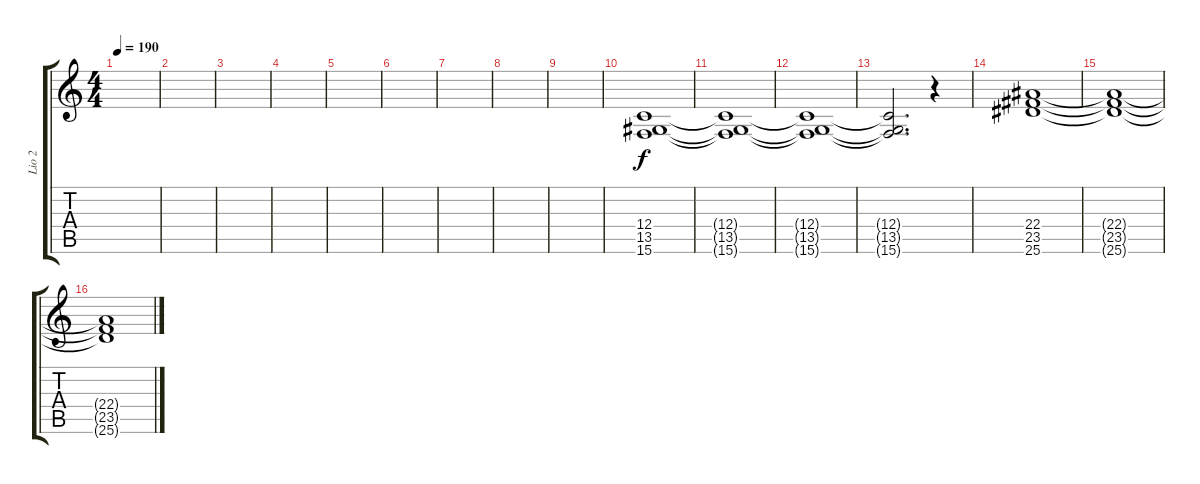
\track ("Lio 2" "Lio 2") {instrument stringensemble1}
\staff {score tabs}
\tuning (D4 A3 F3 C3 G2 D2) {hide}
\ts (4 4)
\tempo 190
\clef g2
\ks c
|
|
|
|
|
|
|
|
|
(12.4 13.5 15.6).1 |
(12.4{t} 13.5{t} 15.6{t}).1 |
(12.4{t} 13.5{t} 15.6{t}).1 |
(12.4{t} 13.5{t} 15.6{t}).2{d} r.4 |
(22.4 23.5 25.6).1 |
(22.4{t} 23.5{t} 25.6{t}).1 |
(22.4{t} 23.5{t} 25.6{t}).1
